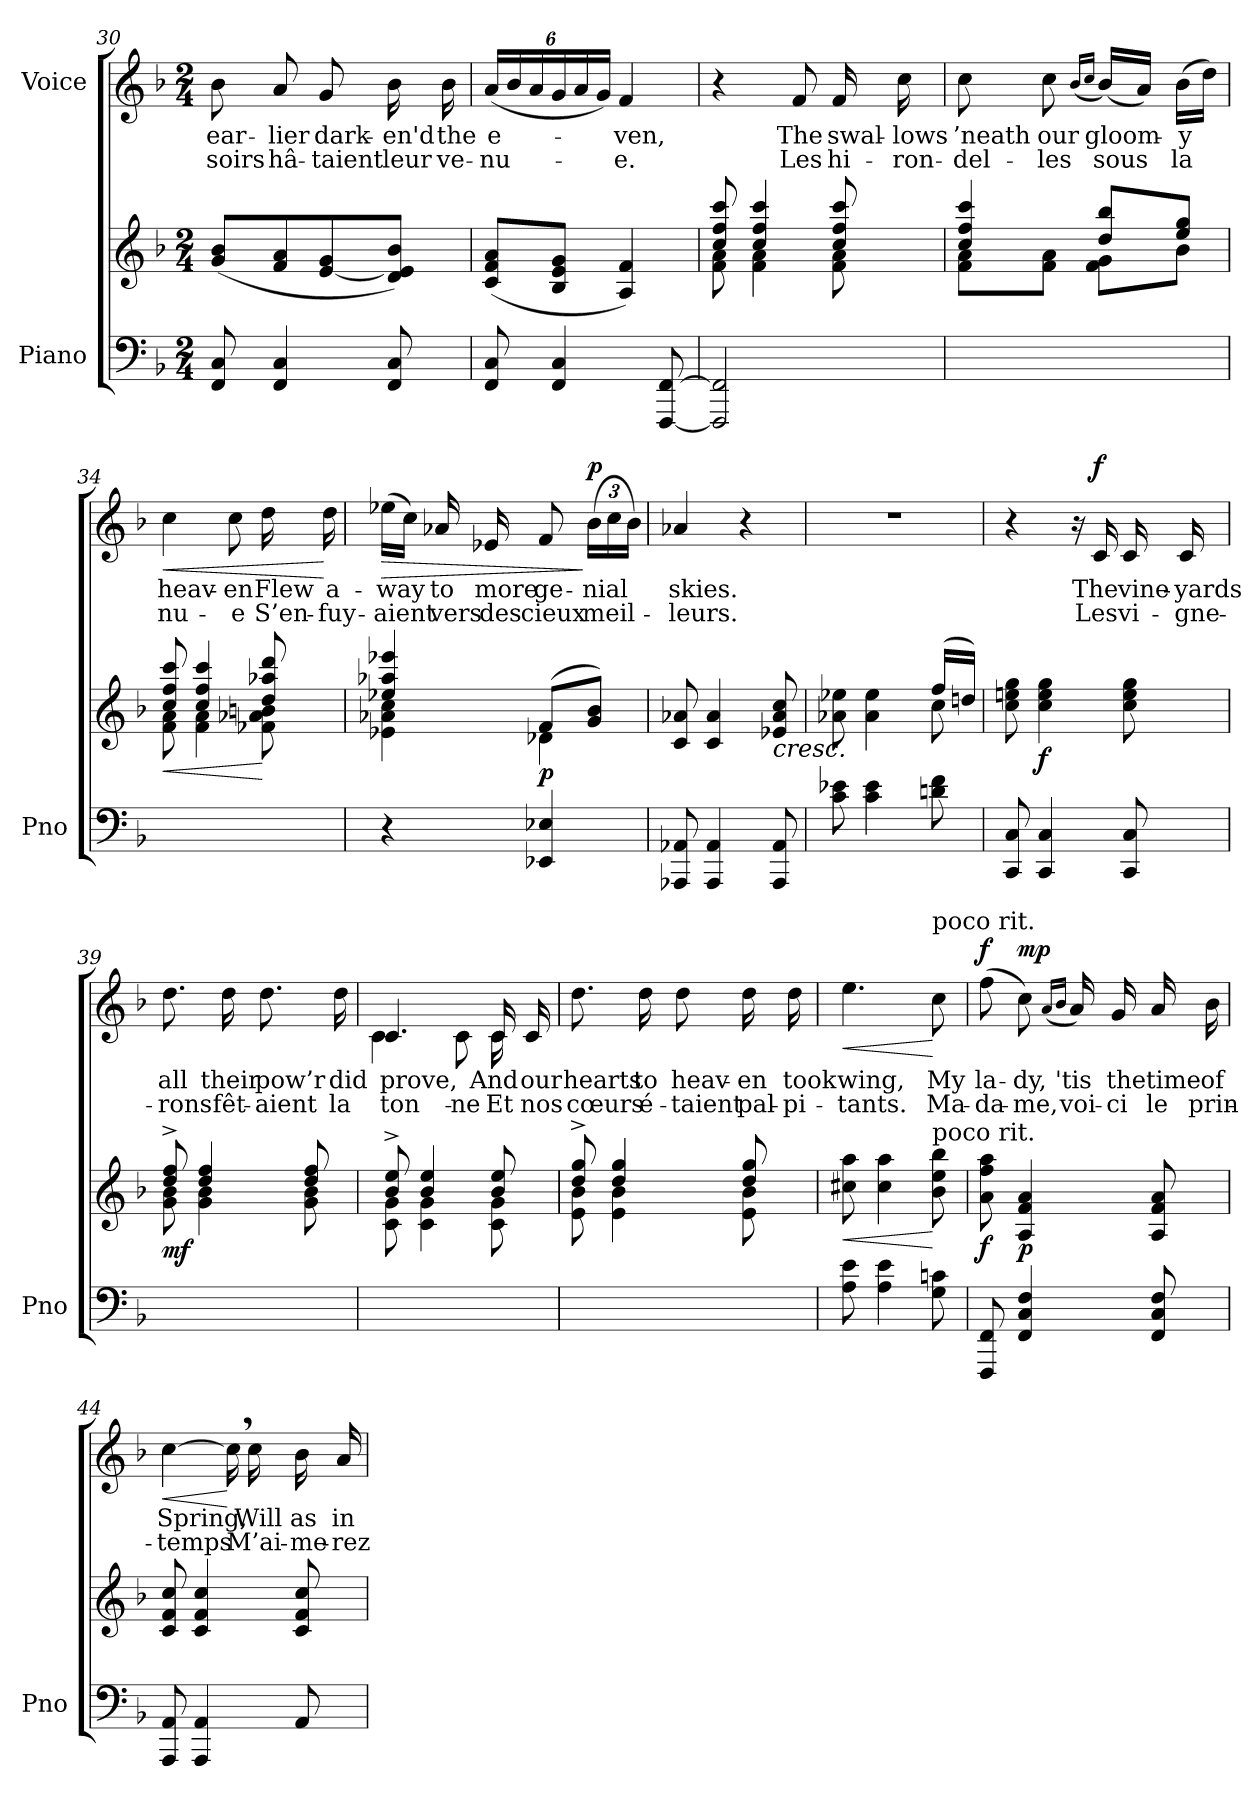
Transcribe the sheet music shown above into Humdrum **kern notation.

**kern	**kern	**dynam	**kern	**text	**text	**dynam
*part2	*part2	*part2	*part1	*part1	*part1	*part1
*staff3	*staff2	*staff2/3	*staff1	*staff1	*staff1	*staff1
*I"Piano	*	*	*I"Voice	*	*	*
*I'Pno	*	*	*	*	*	*
*clefF4	*clefG2	*	*clefG2	*	*	*
*k[b-]	*k[b-]	*	*k[b-]	*	*	*
*M2/4	*M2/4	*	*M2/4	*	*	*
=30	=30	=30	=30	=30	=30	=30
!	!	!	!	!LO:LY:b	!LO:LY:b	!
8FF/ 8C/	(<8g/ 8b-/L	.	8b-\	ear-	soirs	.
!	!	!	!	!LO:LY:b	!LO:LY:b	!
4FF/ 4C/	8f/ 8a/	.	8a/	-lier	hâ-	.
!	!	!	!	!LO:LY:b	!LO:LY:b	!
.	[8e/ 8g/	.	8g/	dark-	-taient	.
!	!	!	!	!LO:LY:b	!LO:LY:b	!
8FF/ 8C/	8d/ 8e/] 8b-/J)	.	16b-\	-en'd	leur	.
!	!	!	!	!LO:LY:b	!LO:LY:b	!
.	.	.	16b-\	the	ve-	.
=31	=31	=31	=31	=31	=31	=31
*	*	*	*Xbrackettup	*	*	*
!	!	!	!	!LO:LY:b	!LO:LY:b	!
8FF/ 8C/	(<8c/ 8f/ 8a/L	.	(<24a/LL	e-	-nu-	.
.	.	.	24b-/	.	.	.
.	.	.	24a/	.	.	.
4FF/ 4C/	8B-/ 8e/ 8g/J	.	24g/	.	.	.
.	.	.	24a/	.	.	.
.	.	.	24g/JJ)	.	.	.
!	!	!	!	!LO:LY:b	!LO:LY:b	!
.	4A/ 4f/)	.	4f/	-ven,	-e.	.
(<[8FFF/ [8FF/	.	.	.	.	.	.
!!LO:LB:g=z
=32	=32	=32	=32	=32	=32	=32
*	*^	*	*	*	*	*
2FFF/] 2FF/]	8cc/ 8ff/ 8ccc/	8f\ 8a\)	.	4r	.	.	.
.	4cc/ 4ff/ 4ccc/	4f\ 4a\	.	.	.	.	.
!	!	!	!	!	!LO:LY:b	!LO:LY:b	!
.	.	.	.	8f/	The	Les	.
!	!	!	!	!	!LO:LY:b	!LO:LY:b	!
.	8cc/ 8ff/ 8ccc/	8f\ 8a\	.	16f/	swal-	hi-	.
!	!	!	!	!	!LO:LY:b	!LO:LY:b	!
.	.	.	.	16cc\	-lows	-ron-	.
=33	=33	=33	=33	=33	=33	=33	=33
!	!	!	!	!	!LO:LY:b	!LO:LY:b	!
2ryy	4cc/ 4ff/ 4ccc/	8f\ 8a\L	.	8cc\	’neath	-del-	.
!	!	!	!	!	!LO:LY:b	!LO:LY:b	!
.	.	8f\ 8a\J	.	8cc\	our	-les	.
.	.	.	.	(<16qb-/LL	.	.	.
.	.	.	.	16qcc/JJ	.	.	.
!	!	!	!	!	!LO:LY:b	!LO:LY:b	!
.	8dd/ 8bb-/L	8f\ 8g\L	.	(<16b-/LL)	gloom-	sous	.
.	.	.	.	16a/JJ)	.	.	.
!	!	!	!	!	!LO:LY:b	!LO:LY:b	!
.	8ee/ 8gg/J	8b-\J	.	(>16b-\LL	-y	la	.
.	.	.	.	16dd\JJ)	.	.	.
=34	=34	=34	=34	=34	=34	=34	=34
!	!	!	!LO:HP:b	!	!LO:LY:b	!LO:LY:b	!LO:HP:b
2ryy	8cc/ 8ff/ 8ccc/	8f\ 8a\	<	4cc\	heav-	nu-	<
.	4cc/ 4ff/ 4ccc/	4f\ 4a\	.	.	.	.	.
!	!	!	!	!	!LO:LY:b	!LO:LY:b	!
.	.	.	.	8cc\	-en	-e	.
!	!	!	!	!	!LO:LY:b	!LO:LY:b	!
.	8dd/ 8aa-X/ 8ddd/	8f-X\ 8a-X\ 8bn\	[	16dd\	Flew	S’en-	.
!	!	!	!	!	!LO:LY:b	!LO:LY:b	!
.	.	.	.	16dd\	a-	-fuy-	[
=35	=35	=35	=35	=35	=35	=35	=35
!	!	!	!	!	!LO:LY:b	!LO:LY:b	!LO:HP:b
4r	4ee-X/ 4aa-X/ 4eee-X/	4e-X\ 4a-X\ 4cc\	.	(>16ee-X\LL	-way	-aient	>
.	.	.	.	16cc\JJ)	.	.	.
!	!	!	!	!	!LO:LY:b	!LO:LY:b	!
.	.	.	.	16a-X/	to	vers	.
!	!	!	!	!	!LO:LY:b	!LO:LY:b	!
.	.	.	.	16e-X/	more	des	.
!	!	!	!LO:DY:b	!	!LO:LY:b	!LO:LY:b	!
4EE-X/ 4E-X/	(>8f/L	4d-X\	p	8f/	ge-	cieux	.
!	!	!	!	!	!LO:LY:b	!LO:LY:b	!LO:DY:n=1:a
.	8g/ 8b-/J)	.	.	(>24b-\LL	-nial	meil-	] p
.	.	.	.	24cc\	.	.	.
.	.	.	.	24b-\JJ)	.	.	.
*	*v	*v	*	*	*	*	*
!!LO:LB:g=z
=36	=36	=36	=36	=36	=36	=36
!	!	!	!	!LO:LY:b	!LO:LY:b	!
8AAA-X/ 8AA-X/	8c/ 8a-X/	.	4a-X/	skies.	-leurs.	.
4AAA-/ 4AA-/	4c/ 4a-/	.	.	.	.	.
.	.	.	4r	.	.	.
!	!LO:TX:b:i:t=cresc.	!	!	!	!	!
8AAA-/ 8AA-/	8e-X/ 8a-/ 8cc/	.	.	.	.	.
=37	=37	=37	=37	=37	=37	=37
*	*^	*	*	*	*	*
8c\ 8e-X\	8a-X\ 8ee-X\	4ryy	.	2r	.	.	.
4c\ 4e-\	4a-\ 4ee-\	.	.	.	.	.	.
.	.	8ryy	.	.	.	.	.
8dn\ 8f\	(>16ff/LL	8cc\	.	.	.	.	.
.	16ddn/JJ)	.	.	.	.	.	.
*	*v	*v	*	*	*	*	*
=38	=38	=38	=38	=38	=38	=38
8CC/ 8C/	8cc\ 8een\ 8gg\	.	4r	.	.	.
!	!	!LO:DY:b	!	!	!	!
4CC/ 4C/	4cc\ 4ee\ 4gg\	f	.	.	.	.
.	.	.	16r	.	.	.
!	!	!	!	!LO:LY:b	!LO:LY:b	!LO:DY:a
.	.	.	16c/	The	Les	f
!	!	!	!	!LO:LY:b	!LO:LY:b	!
8CC/ 8C/	8cc\ 8ee\ 8gg\	.	16c/	vine-	vi-	.
!	!	!	!	!LO:LY:b	!LO:LY:b	!
.	.	.	16c/	-yards	-gne-	.
=39	=39	=39	=39	=39	=39	=39
*	*^	*	*	*	*	*
!	!	!	!LO:DY:b	!	!LO:LY:b	!LO:LY:b	!
2ryy	8dd/^ 8ff/^	8g\ 8b-\	mf	8.dd\	all	-rons	.
.	4dd/ 4ff/	4g\ 4b-\	.	.	.	.	.
!	!	!	!	!	!LO:LY:b	!LO:LY:b	!
.	.	.	.	16dd\	their	fêt-	.
!	!	!	!	!	!LO:LY:b	!LO:LY:b	!
.	.	.	.	8.dd\	pow’r	-aient	.
.	8dd/ 8ff/	8g\ 8b-\	.	.	.	.	.
!	!	!	!	!	!LO:LY:b	!LO:LY:b	!
.	.	.	.	16dd\	did	la	.
!!LO:LB:g=z
=40	=40	=40	=40	=40	=40	=40	=40
!	!	!	!	!	!	!LO:LY:b	!
*	*	*	*	*^	*	*	*
!	!	!	!	!	!	!LO:LY:b	!	!
2ryy	8b-/^ 8ee/^	8c\ 8g\	.	4.c/	4c\	prove,	ton-	.
.	4b-/ 4ee/	4c\ 4g\	.	.	.	.	.	.
!	!	!	!	!	!	!	!LO:LY:b	!
.	.	.	.	.	8c\	.	ne	.
!	!	!	!	!	!	!LO:LY:b	!LO:LY:b	!
.	8b-/ 8ee/	8c\ 8g\	.	16c/	16c\	And	-Et	.
!	!	!	!	!	!	!LO:LY:b	!LO:LY:b	!
.	.	.	.	16c/	16ryy	our	nos	.
=41	=41	=41	=41	=41	=41	=41	=41	=41
!	!	!	!	!	!	!LO:LY:b	!LO:LY:b	!
*	*	*	*	*v	*v	*	*	*
2ryy	8dd/^ 8gg/^	8e\ 8b-\	.	8.dd\	hearts	cœurs	.
.	4dd/ 4gg/	4e\ 4b-\	.	.	.	.	.
!	!	!	!	!	!LO:LY:b	!LO:LY:b	!
.	.	.	.	16dd\	to	é-	.
!	!	!	!	!	!LO:LY:b	!LO:LY:b	!
.	.	.	.	8dd\	heav-	-taient	.
!	!	!	!	!	!LO:LY:b	!LO:LY:b	!
.	8dd/ 8gg/	8e\ 8b-\	.	16dd\	-en	pal-	.
!	!	!	!	!	!LO:LY:b	!LO:LY:b	!
.	.	.	.	16dd\	took	-pi-	.
*	*v	*v	*	*	*	*	*
=42	=42	=42	=42	=42	=42	=42
!	!	!LO:HP:b	!	!LO:LY:b	!LO:LY:b	!LO:HP:b
8A\ 8e\	8cc#X\ 8aa\	<	4.ee\	wing,	-tants.	<
4A\ 4e\	4cc#\ 4aa\	.	.	.	.	.
*	*	*	*MM70	*	*	*
!	!	!	!LO:TX:a:t=poco rit.	!	!	!
!	!LO:TX:a:t=poco rit.	!	!	!	!	!
!	!	!	!	!LO:LY:b	!LO:LY:b	!
8G\ 8cn\	8b-\ 8ee\ 8bb-\	[	8cc\	My	Ma-	[
=43	=43	=43	=43	=43	=43	=43
*	*	*	*MM68	*	*	*
!	!	!LO:DY:b	!	!LO:LY:b	!LO:LY:b	!LO:DY:a
8FFF/ 8FF/	8a\ 8ff\ 8aa\	f	(>8ff\	la-	-da-	f
*	*	*	*MM66	*	*	*
!	!	!LO:DY:b	!	!LO:LY:b	!LO:LY:b	!LO:DY:a
4FF/ 4C/ 4F/	4A/ 4f/ 4a/	p	8cc\)	-dy,	-me,	mp
*	*	*	*MM64	*	*	*
.	.	.	(<16qa/LL	.	.	.
.	.	.	16qb-/JJ	.	.	.
!	!	!	!	!LO:LY:b	!LO:LY:b	!LO:DY:a
!	!	!	!	!	!	!LO:DY:n=1:a
.	.	.	16a/)	'tis	voi-	p other-dynamics
!	!	!	!	!LO:LY:b	!LO:LY:b	!
.	.	.	16g/	the	-ci	.
*	*	*	*MM62	*	*	*
!	!	!	!	!LO:LY:b	!LO:LY:b	!
8FF/ 8C/ 8F/	8A/ 8f/ 8a/	.	16a/	time	le	.
*	*	*	*MM60	*	*	*
!	!	!	!	!LO:LY:b	!LO:LY:b	!
.	.	.	16b-\	of	prin-	.
!!LO:PB:g=z
=44	=44	=44	=44	=44	=44	=44
!	!	!	!	!LO:LY:b	!LO:LY:b	!LO:HP:b
8AAA/ 8AA/	8c/ 8f/ 8cc/	.	[4cc\	Spring,	-temps	<
4AAA/ 4AA/	4c/ 4f/ 4cc/	.	.	.	.	.
.	.	.	16cc,\]	.	.	[
!	!	!	!	!LO:LY:b	!LO:LY:b	!
.	.	.	16cc\	Will	M’ai-	.
!	!	!	!	!LO:LY:b	!LO:LY:b	!
8AA/	8c/ 8f/ 8cc/	.	16b-\	as	-me-	.
!	!	!	!	!LO:LY:b	!LO:LY:b	!
.	.	.	16a/	in	-rez-	.
=	=	=	=	=	=	=
*-	*-	*-	*-	*-	*-	*-
